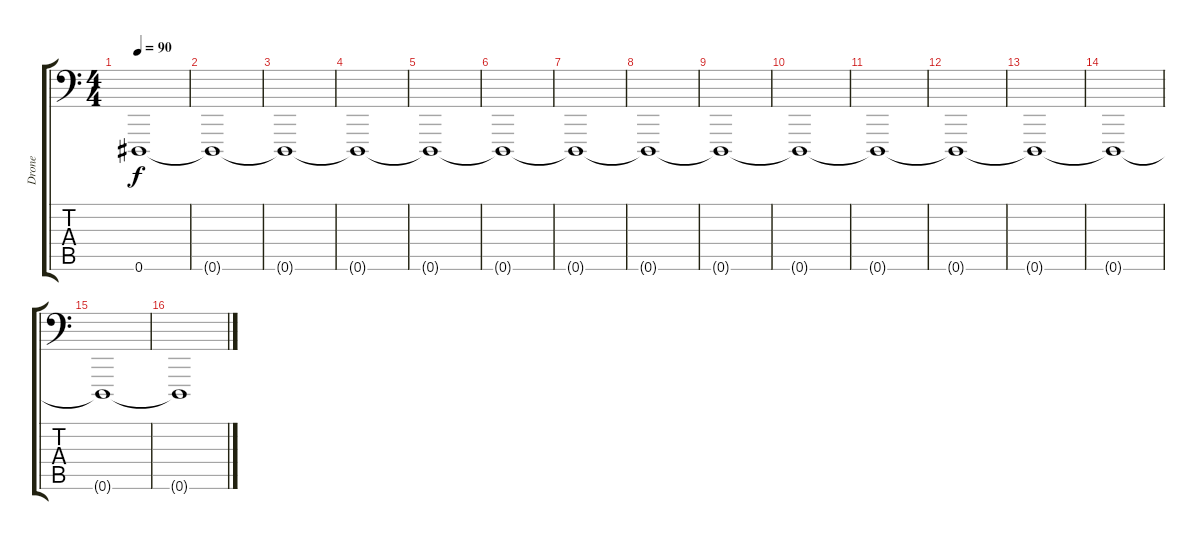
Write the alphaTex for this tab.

\track ("Drone" "Drone") {instrument lead2sawtooth}
\staff {score tabs}
\tuning (F3 C3 Ab2 Eb2 Bb1 Eb1) {hide}
\ts (4 4)
\tempo 90
\clef f4
\ks c
0.6{t}.1{dy f} |
0.6{t}.1 |
0.6{t}.1 |
0.6{t}.1 |
0.6{t}.1{volume 16} |
0.6{t}.1 |
0.6{t}.1 |
0.6{t}.1 |
0.6{t}.1 |
0.6{t}.1 |
0.6{t}.1 |
0.6{t}.1 |
0.6{t}.1 |
0.6{t}.1 |
0.6{t}.1 |
0.6{t}.1
